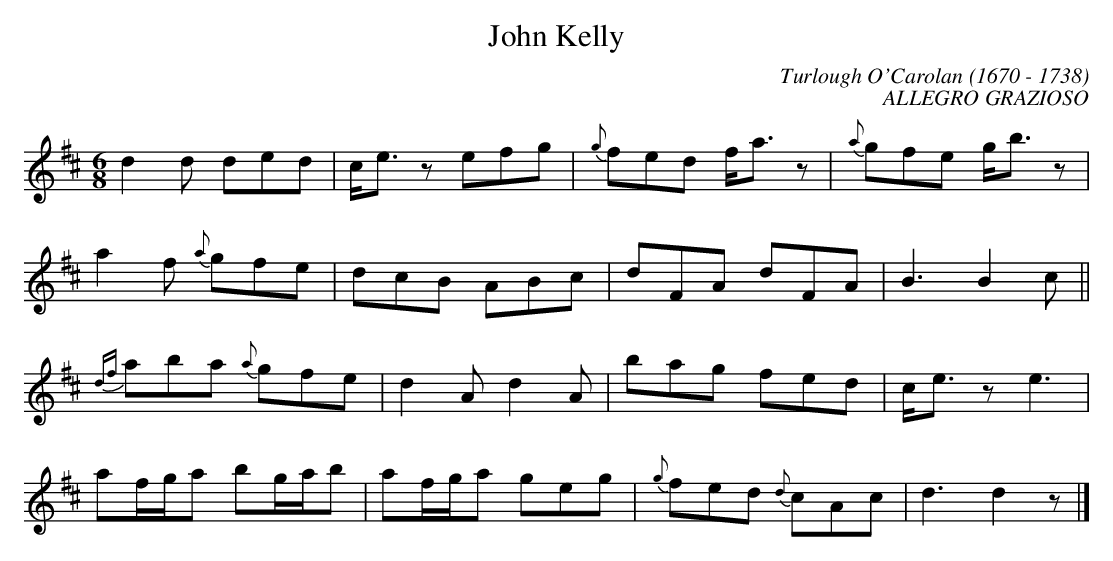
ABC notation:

X:1occ
T:John Kelly
C:Turlough O'Carolan (1670 - 1738)
C:ALLEGRO GRAZIOSO
M:6/8
L:1/8
K:D
d2d ded|c/2e3/2 zefg|{g}fed f/2a3/2 z|{a}gfe g/2b3/2 z|
a2f {a}gfe|dcB ABc|dFA dFA|B3B2c||
{df}aba {a}gfe|d2A d2A|bag fed|c/2e3/2 ze3|
af/2g/2a bg/2a/2b|af/2g/2a geg|{g}fed {d}cAc|d3d2z|]
